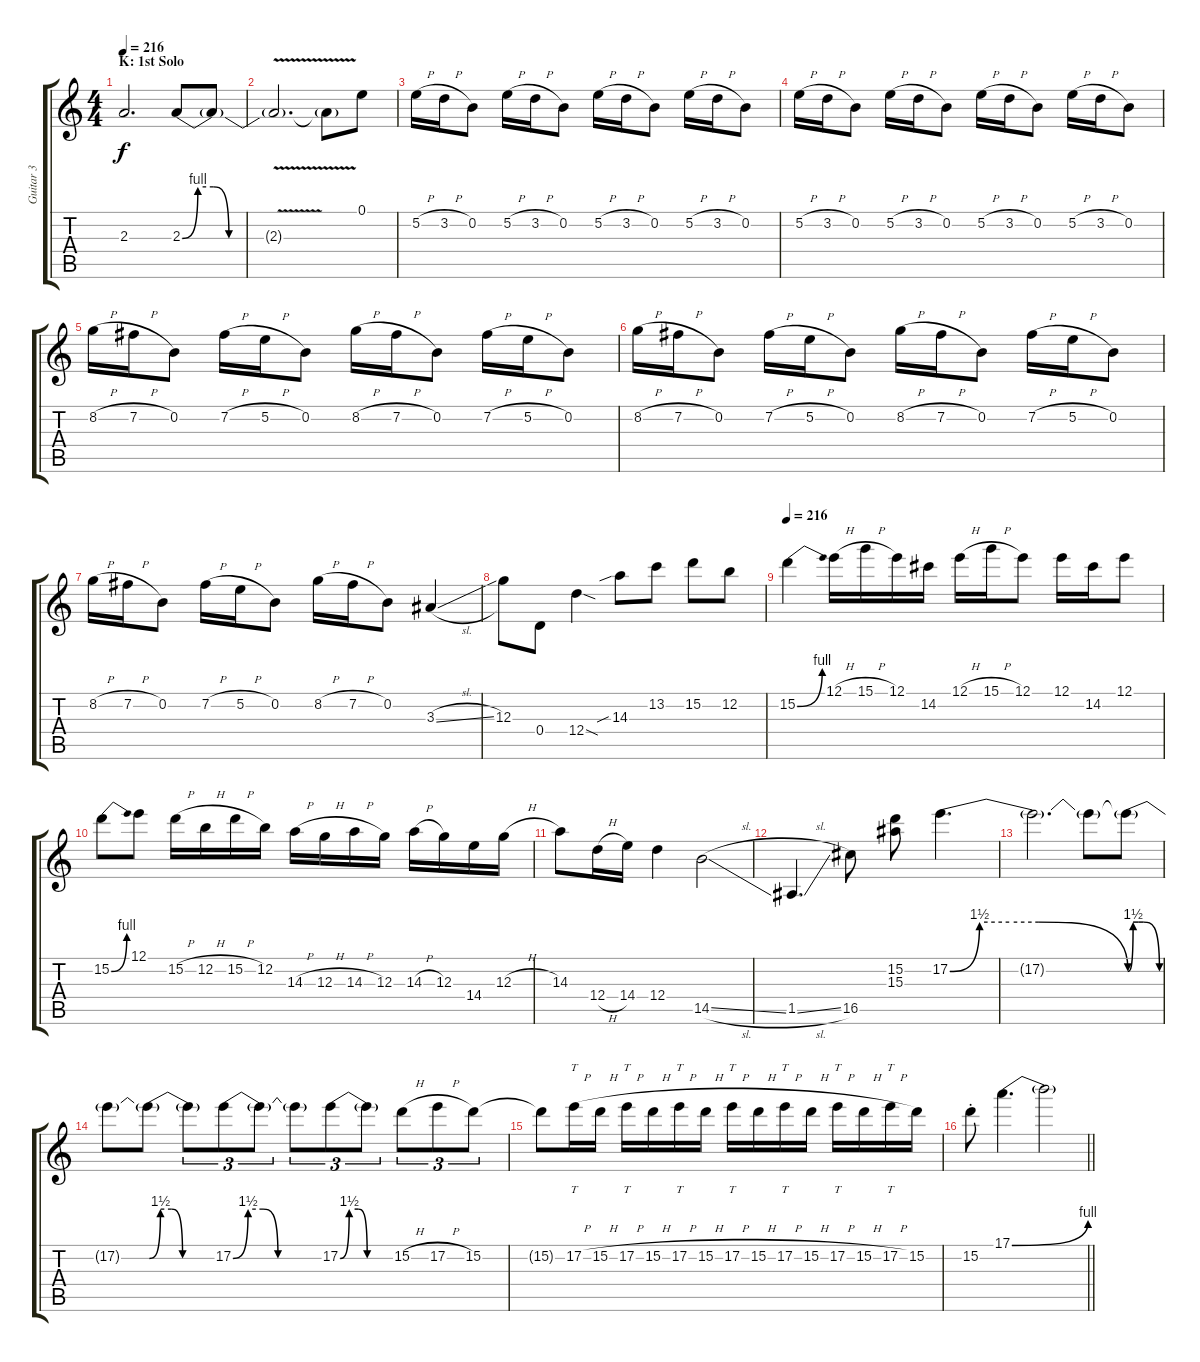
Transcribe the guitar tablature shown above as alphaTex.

\track ("Guitar 3" "Guitar 3") {instrument distortionguitar}
\staff {score tabs}
\tuning (E4 B3 G3 D3 A2 E2) {hide}
\ts (4 4)
\section ("" "K: 1st Solo")
\tempo 216
\clef g2
\ks c
2.3{t}.2{d dy f} 2.3{be (custom 0 0 10 4 20 4 30 0 60 0)}.8 2.3{t}.8 |
2.3{v t}.2{d} 2.3{t}.8 0.1.8 |
5.2{h}.16 3.2{h}.16 0.2.8 5.2{h}.16 3.2{h}.16 0.2.8 5.2{h}.16 3.2{h}.16 0.2.8 5.2{h}.16 3.2{h}.16 0.2.8 |
5.2{h}.16 3.2{h}.16 0.2.8 5.2{h}.16 3.2{h}.16 0.2.8 5.2{h}.16 3.2{h}.16 0.2.8 5.2{h}.16 3.2{h}.16 0.2.8 |
8.2{h}.16 7.2{h}.16 0.2.8 7.2{h}.16 5.2{h}.16 0.2.8 8.2{h}.16 7.2{h}.16 0.2.8 7.2{h}.16 5.2{h}.16 0.2.8 |
8.2{h}.16 7.2{h}.16 0.2.8 7.2{h}.16 5.2{h}.16 0.2.8 8.2{h}.16 7.2{h}.16 0.2.8 7.2{h}.16 5.2{h}.16 0.2.8 |
8.2{h}.16 7.2{h}.16 0.2.8 7.2{h}.16 5.2{h}.16 0.2.8 8.2{h}.16 7.2{h}.16 0.2.8 3.3{sl}.4 |
12.3.8 0.4.8 12.4{sod}.4 14.3{sib}.8 13.2.8 15.2.8 12.2.8 |
\tempo 216
15.2{be (bend 0 0 60 4)}.4 12.1{h}.16 15.1{h}.16 12.1.16 14.2.16 12.1{h}.16 15.1{h}.16 12.1.8 12.1.16 14.2.16 12.1.8 |
15.2{be (bend 0 0 60 4)}.8 12.1.8 15.2{h}.16 12.2{h}.16 15.2{h}.16 12.2.16 14.3{h}.16 12.3{h}.16 14.3{h}.16 12.3.16 14.3{h}.16 12.3.16 14.4.16 12.3{h}.16 |
14.3.8 12.4{h}.16 14.4.16 12.4.4 14.5{sl}.2 |
1.5{sl}.4{d} 16.5.8 (15.2 15.3).8 17.2{be (custom 0 0 10 6 20 6 30 6 60 0)}.4{d} |
17.2{t}.2{d} 17.2{t}.8 17.2{be (custom 0 0 10 6 20 6 25 6 30 6 60 0) t}.8 |
17.2{t}.8 17.2{be (custom 0 0 10 6 20 6 30 0 60 0) t}.8 17.2{t}.8{tu (3 2)} 17.2{be (custom 0 0 10 6 20 6 30 0 60 0)}.8{tu (3 2)} 17.2{t}.8{tu (3 2)} 17.2{t}.8{tu (3 2)} 17.2{be (custom 0 0 10 6 20 6 30 0 60 0)}.8{tu (3 2)} 17.2{t}.8{tu (3 2)} 15.2{h}.8{tu (3 2)} 17.2{h}.8{tu (3 2)} 15.2.8{tu (3 2)} |
15.2{t}.8 17.2{h}.16{tt} 15.2{h}.16 17.2{h}.16{tt} 15.2{h}.16 17.2{h}.16{tt} 15.2{h}.16 17.2{h}.16{tt} 15.2{h}.16 17.2{h}.16{tt} 15.2{h}.16 17.2{h}.16{tt} 15.2{h}.16 17.2{h}.16{tt} 15.2.16 |
\barLineRight lightlight
15.2{st}.8 17.1{be (bend 0 0 60 4)}.4{d} 17.1{t}.2
